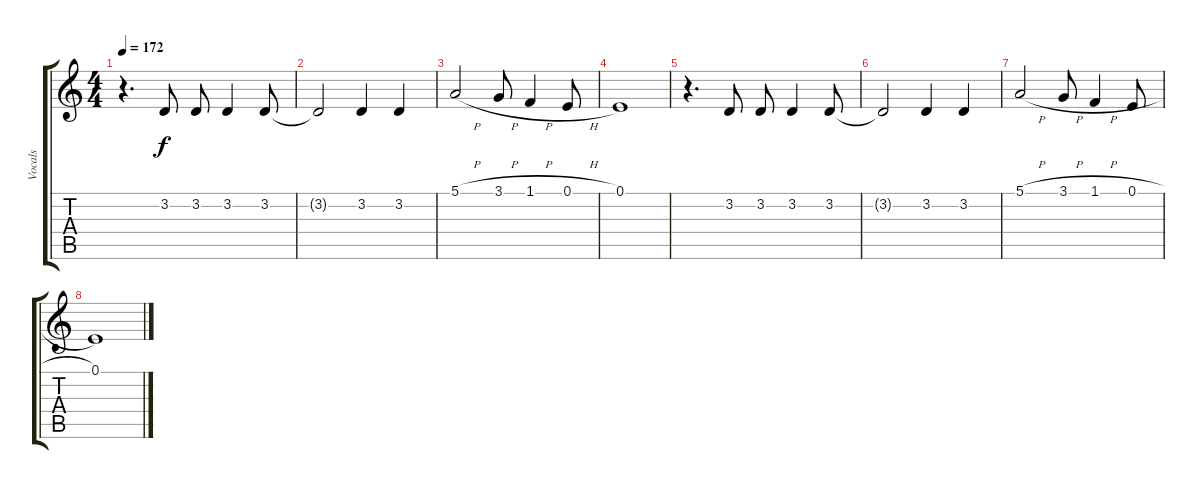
\track ("Vocals" "Vocals") {instrument drawbarorgan}
\staff {score tabs}
\tuning (E4 B3 G3 D3 A2 E2) {hide}
\ts (4 4)
\tempo 172
\clef g2
\ks c
r.4{d dy f volume 4} 3.2.8 3.2.8 3.2.4 3.2.8 |
3.2{t}.2 3.2.4 3.2.4 |
5.1{h}.2 3.1{h}.8 1.1{h}.4 0.1{h}.8 |
0.1.1 |
r.4{d volume 0} 3.2.8 3.2.8 3.2.4 3.2.8 |
3.2{t}.2 3.2.4 3.2.4 |
5.1{h}.2 3.1{h}.8 1.1{h}.4 0.1{h}.8 |
0.1.1
